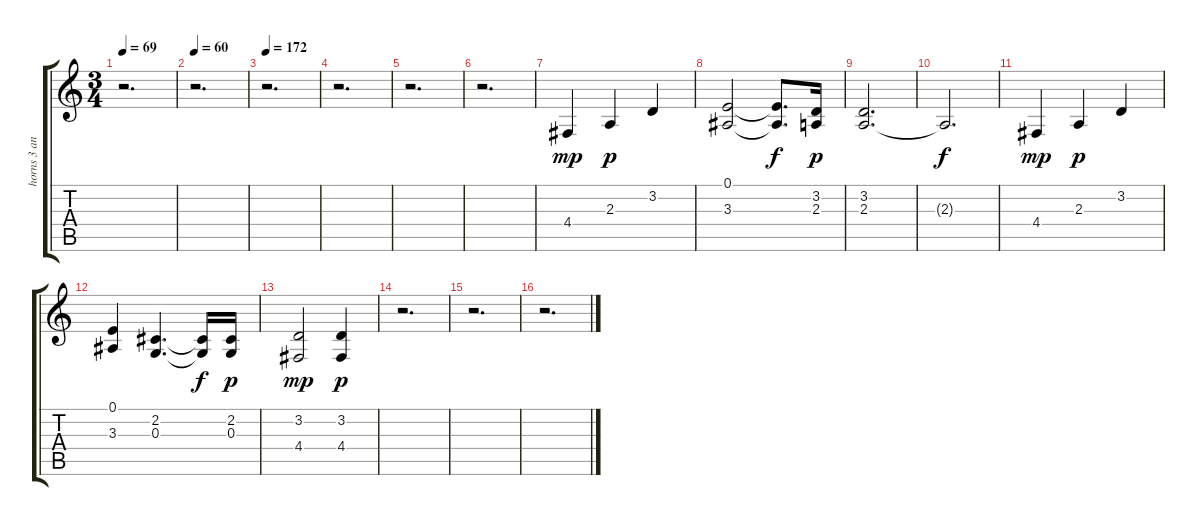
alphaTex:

\track ("horns 3 and 4" "horns 3 an") {instrument frenchhorn}
\staff {score tabs}
\tuning (E4 B3 G3 D3 A2 E2) {hide}
\ts (3 4)
\tempo 69
\clef g2
\ks c
r.2{d dy f} |
\tempo 60
r.2{d} |
\tempo 172
r.2{d} |
r.2{d} |
r.2{d} |
r.2{d} |
4.4.4{dy mp} 2.3.4{dy p} 3.2.4 |
(0.1 3.3).2 (0.1{t} 3.3{t}).8{d dy f} (3.2 2.3).16{dy p} |
(3.2 2.3).2{d} |
2.3{t}.2{d dy f} |
4.4.4{dy mp} 2.3.4{dy p} 3.2.4 |
(0.1 3.3).4 (2.2 0.3).4{d} (2.2{t} 0.3{t}).16{dy f} (2.2 0.3).16{dy p} |
(3.2 4.4).2{dy mp} (3.2 4.4).4{dy p} |
r.2{d} |
r.2{d} |
r.2{d}
